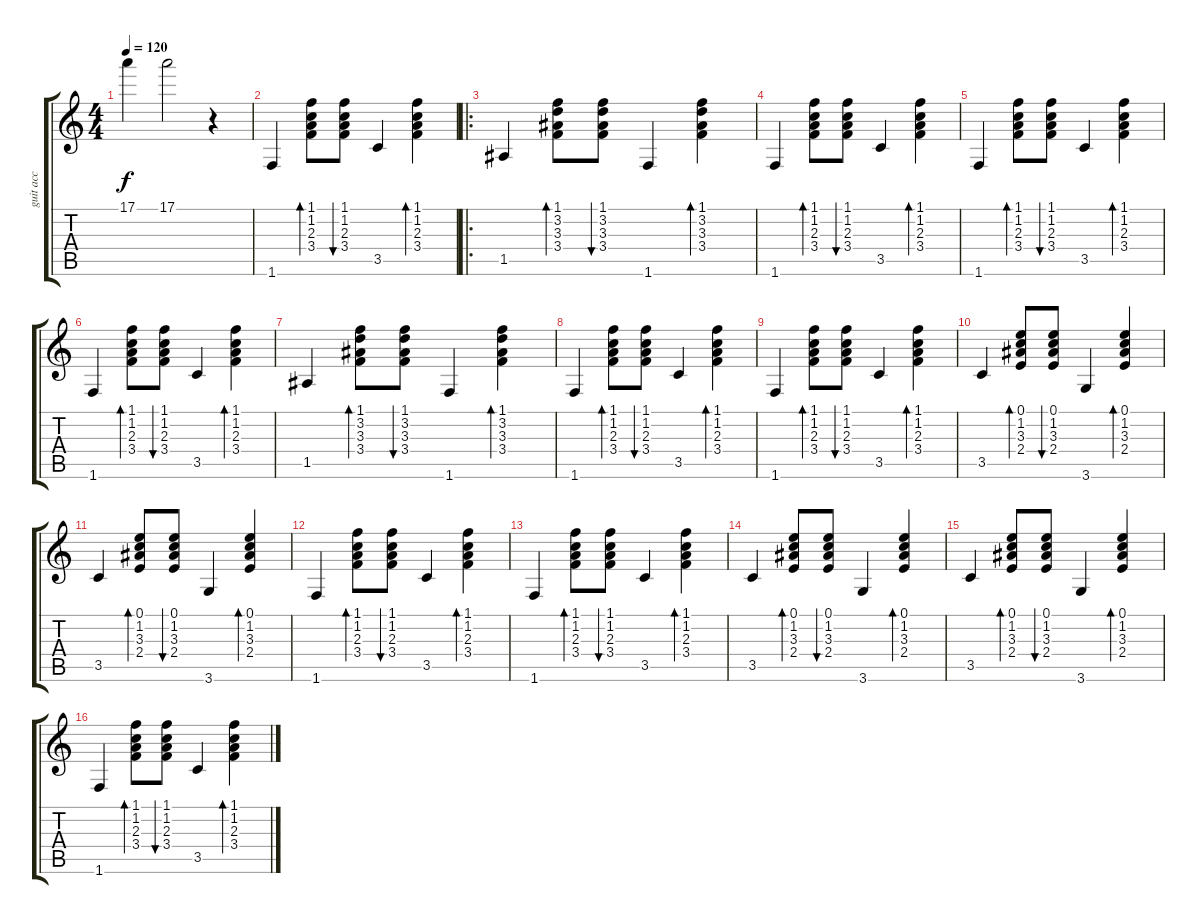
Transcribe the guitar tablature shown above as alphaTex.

\track ("guit acc" "guit acc") {instrument acousticguitarnylon}
\staff {score tabs}
\tuning (E4 B3 G3 D3 A2 E2) {hide}
\ts (4 4)
\tempo 120
\clef g2
\ks c
17.1.4{dy f instrument ocarina} 17.1.2 r.4 |
1.6.4{instrument acousticguitarnylon} (1.1 1.2 2.3 3.4).8{bd 60} (1.1 1.2 2.3 3.4).8{bu 60} 3.5.4 (1.1 1.2 2.3 3.4).4{bd 60} |
\ro
1.5.4 (1.1 3.2 3.3 3.4).8{bd 60} (1.1 3.2 3.3 3.4).8{bu 60} 1.6.4 (1.1 3.2 3.3 3.4).4{bd 60} |
1.6.4 (1.1 1.2 2.3 3.4).8{bd 60} (1.1 1.2 2.3 3.4).8{bu 60} 3.5.4 (1.1 1.2 2.3 3.4).4{bd 60} |
1.6.4 (1.1 1.2 2.3 3.4).8{bd 60} (1.1 1.2 2.3 3.4).8{bu 60} 3.5.4 (1.1 1.2 2.3 3.4).4{bd 60} |
1.6.4 (1.1 1.2 2.3 3.4).8{bd 60} (1.1 1.2 2.3 3.4).8{bu 60} 3.5.4 (1.1 1.2 2.3 3.4).4{bd 60} |
1.5.4 (1.1 3.2 3.3 3.4).8{bd 60} (1.1 3.2 3.3 3.4).8{bu 60} 1.6.4 (1.1 3.2 3.3 3.4).4{bd 60} |
1.6.4 (1.1 1.2 2.3 3.4).8{bd 60} (1.1 1.2 2.3 3.4).8{bu 60} 3.5.4 (1.1 1.2 2.3 3.4).4{bd 60} |
1.6.4 (1.1 1.2 2.3 3.4).8{bd 60} (1.1 1.2 2.3 3.4).8{bu 60} 3.5.4 (1.1 1.2 2.3 3.4).4{bd 60} |
3.5.4 (0.1 1.2 3.3 2.4).8{bd 60} (0.1 1.2 3.3 2.4).8{bu 60} 3.6.4 (0.1 1.2 3.3 2.4).4{bd 60} |
3.5.4 (0.1 1.2 3.3 2.4).8{bd 60} (0.1 1.2 3.3 2.4).8{bu 60} 3.6.4 (0.1 1.2 3.3 2.4).4{bd 60} |
1.6.4 (1.1 1.2 2.3 3.4).8{bd 60} (1.1 1.2 2.3 3.4).8{bu 60} 3.5.4 (1.1 1.2 2.3 3.4).4{bd 60} |
1.6.4 (1.1 1.2 2.3 3.4).8{bd 60} (1.1 1.2 2.3 3.4).8{bu 60} 3.5.4 (1.1 1.2 2.3 3.4).4{bd 60} |
3.5.4 (0.1 1.2 3.3 2.4).8{bd 60} (0.1 1.2 3.3 2.4).8{bu 60} 3.6.4 (0.1 1.2 3.3 2.4).4{bd 60} |
3.5.4 (0.1 1.2 3.3 2.4).8{bd 60} (0.1 1.2 3.3 2.4).8{bu 60} 3.6.4 (0.1 1.2 3.3 2.4).4{bd 60} |
1.6.4 (1.1 1.2 2.3 3.4).8{bd 60} (1.1 1.2 2.3 3.4).8{bu 60} 3.5.4 (1.1 1.2 2.3 3.4).4{bd 60}
